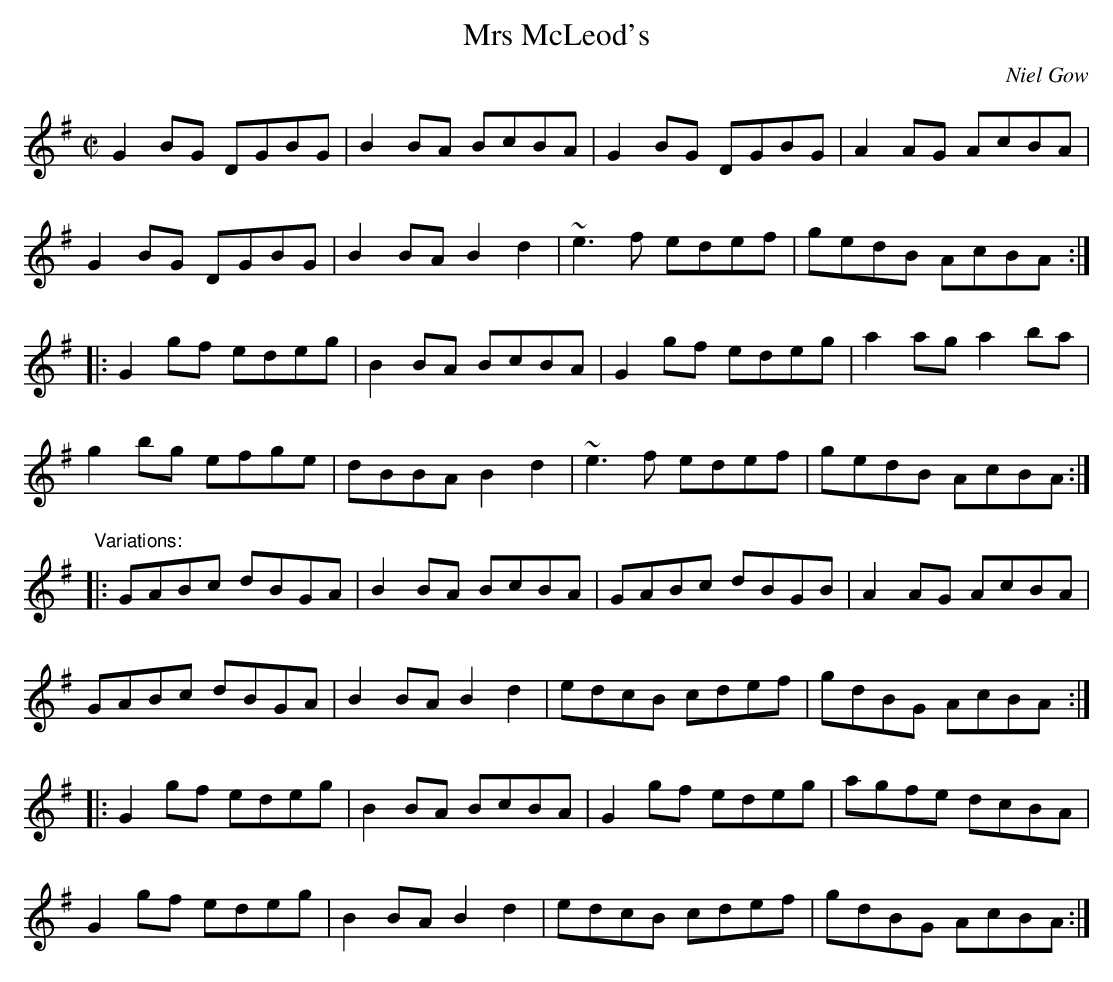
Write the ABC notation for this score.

X:1
T:Mrs McLeod's
M:C|
L:1/8
C:Niel Gow
K:G
G2BG DGBG|B2BA BcBA|G2BG DGBG|A2AG AcBA|
G2BG DGBG|B2BA B2d2|~e3f edef|gedB AcBA:|
|:G2gf edeg|B2BA BcBA|G2gf edeg|a2ag a2ba|
g2bg efge|dBBA B2d2|~e3f edef|gedB AcBA:|
"Variations:"
|:GABc dBGA|B2BA BcBA|GABc dBGB|A2AG AcBA|
GABc dBGA|B2BA B2d2|edcB cdef|gdBG AcBA:|
|:G2gf edeg|B2BA BcBA|G2gf edeg|agfe dcBA|
G2gf edeg|B2BA B2d2|edcB cdef|gdBG AcBA:|
